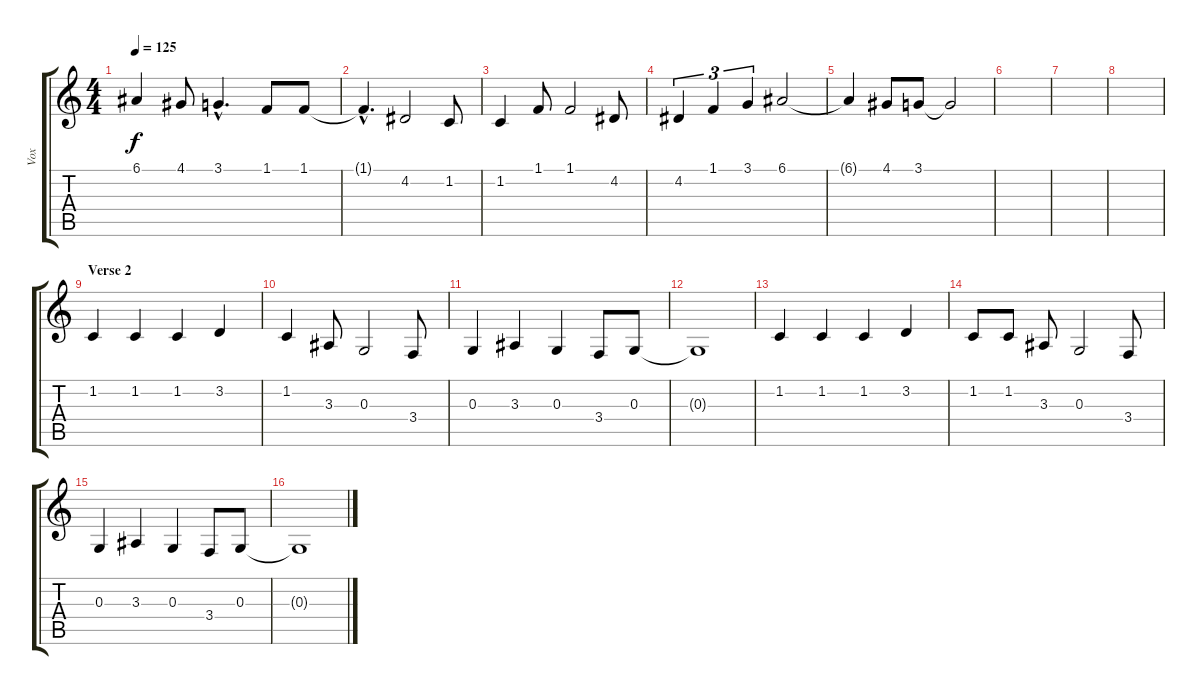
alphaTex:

\track ("Vox" "Vox") {instrument flute}
\staff {score tabs}
\tuning (E4 B3 G3 D3 A2 E2) {hide}
\ts (4 4)
\tempo 125
\clef g2
\ks c
6.1.4{dy f} 4.1.8 3.1{hac}.4{d} 1.1.8 1.1.8 |
1.1{hac t}.4{d} 4.2.2 1.2.8 |
1.2.4 1.1.8 1.1.2 4.2.8 |
4.2.4{tu (3 2)} 1.1.4{tu (3 2)} 3.1.4{tu (3 2)} 6.1.2 |
6.1{t}.4 4.1.8 3.1.8 3.1{t}.2 |
|
|
|
\section ("" "Verse 2")
1.2.4 1.2.4 1.2.4 3.2.4 |
1.2.4 3.3.8 0.3.2 3.4.8 |
0.3.4 3.3.4 0.3.4 3.4.8 0.3.8 |
0.3{t}.1 |
1.2.4 1.2.4 1.2.4 3.2.4 |
1.2.8 1.2.8 3.3.8 0.3.2 3.4.8 |
0.3.4 3.3.4 0.3.4 3.4.8 0.3.8 |
0.3{t}.1
